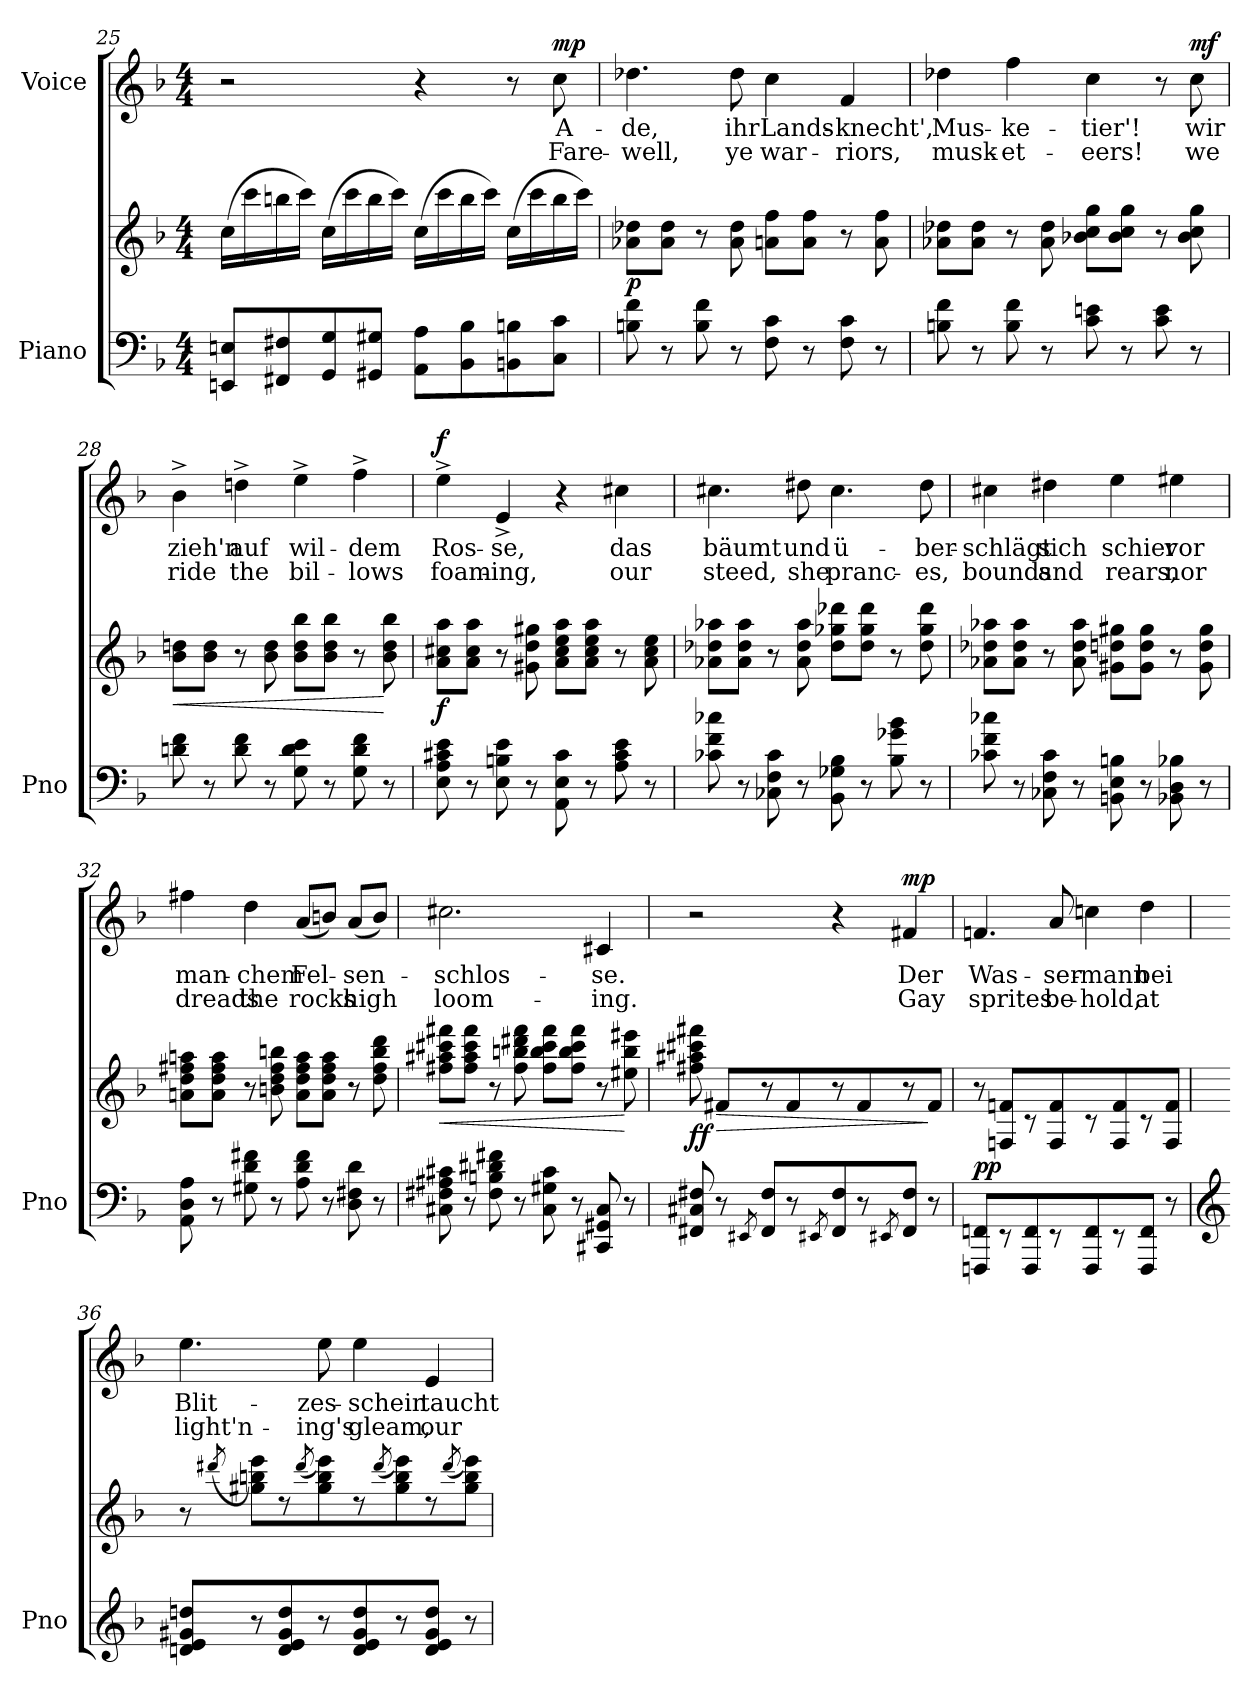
**kern	**kern	**dynam	**kern	**text	**text	**dynam
*part2	*part2	*part2	*part1	*part1	*part1	*part1
*staff3	*staff2	*staff2/3	*staff1	*staff1	*staff1	*staff1
*I"Piano	*	*	*I"Voice	*	*	*
*I'Pno	*	*	*	*	*	*
*clefF4	*clefG2	*	*clefG2	*	*	*
*k[b-]	*k[b-]	*	*k[b-]	*	*	*
*M4/4	*M4/4	*	*M4/4	*	*	*
=25	=25	=25	=25	=25	=25	=25
8EEn/ 8En/L	(16cc\LL	.	2r	.	.	.
.	16ccc\	.	.	.	.	.
8FF#X/ 8F#X/	16bbn\	.	.	.	.	.
.	16ccc\JJ)	.	.	.	.	.
8GG/ 8G/	(16cc\LL	.	.	.	.	.
.	16ccc\	.	.	.	.	.
8GG#X/ 8G#X/J	16bb\	.	.	.	.	.
.	16ccc\JJ)	.	.	.	.	.
8AA\ 8A\L	(16cc\LL	.	4r	.	.	.
.	16ccc\	.	.	.	.	.
8BB-\ 8B-\	16bb\	.	.	.	.	.
.	16ccc\JJ)	.	.	.	.	.
8BBn\ 8Bn\	(16cc\LL	.	8r	.	.	.
.	16ccc\	.	.	.	.	.
!	!	!	!	!LO:LY:b	!LO:LY:b	!LO:DY:a
8C\ 8c\J	16bb\	.	8cc\	-A-	-Fare-	mp
.	16ccc\JJ)	.	.	.	.	.
=26	=26	=26	=26	=26	=26	=26
!	!	!LO:DY:b	!	!LO:LY:b	!LO:LY:b	!
8Bn\ 8f\	8a-X\ 8dd-X\L	p	4.dd-X\	-de,	-well,	.
8r	8a-\ 8dd-\J	.	.	.	.	.
8B\ 8f\	8r	.	.	.	.	.
!	!	!	!	!LO:LY:b	!LO:LY:b	!
8r	8a-\ 8dd-\	.	8dd-\	ihr	ye	.
!	!	!	!	!LO:LY:b	!LO:LY:b	!
8F\ 8c\	8an\ 8ff\L	.	4cc\	Lands-	war-	.
8r	8a\ 8ff\J	.	.	.	.	.
!	!	!	!	!LO:LY:b	!LO:LY:b	!
8F\ 8c\	8r	.	4f/	-knecht',	-riors,	.
8r	8a\ 8ff\	.	.	.	.	.
!!LO:LB:g=z
=27	=27	=27	=27	=27	=27	=27
!	!	!	!	!LO:LY:b	!LO:LY:b	!
8Bn\ 8f\	8a-X\ 8dd-X\L	.	4dd-X\	Mus-	musk-	.
8r	8a-\ 8dd-\J	.	.	.	.	.
!	!	!	!	!LO:LY:b	!LO:LY:b	!
8B\ 8f\	8r	.	4ff\	-ke-	-et-	.
8r	8a-\ 8dd-\	.	.	.	.	.
!	!	!	!	!LO:LY:b	!LO:LY:b	!
8c\ 8en\	8b-X\ 8cc\ 8gg\L	.	4cc\	-tier'!	-eers!	.
8r	8b-\ 8cc\ 8gg\J	.	.	.	.	.
8c\ 8e\	8r	.	8r	.	.	.
!	!	!	!	!LO:LY:b	!LO:LY:b	!LO:DY:a
8r	8b-\ 8cc\ 8gg\	.	8cc\	wir	we	mf
=28	=28	=28	=28	=28	=28	=28
!	!	!LO:HP:b	!	!LO:LY:b	!LO:LY:b	!
8dn\ 8f\	8b-\ 8ddn\L	<	4b-^\	zieh'n	ride	.
8r	8b-\ 8dd\J	.	.	.	.	.
!	!	!	!	!LO:LY:b	!LO:LY:b	!
8d\ 8f\	8r	.	4ddn^\	auf	the	.
8r	8b-\ 8dd\	.	.	.	.	.
!	!	!	!	!LO:LY:b	!LO:LY:b	!
8G\ 8d\ 8e\	8b-\ 8dd\ 8bb-\L	.	4ee^\	wil-	bil-	.
8r	8b-\ 8dd\ 8bb-\J	.	.	.	.	.
!	!	!	!	!LO:LY:b	!LO:LY:b	!
8G\ 8d\ 8f\	8r	.	4ff^\	-dem	-lows	.
8r	8b-\ 8dd\ 8bb-\	[	.	.	.	.
=29	=29	=29	=29	=29	=29	=29
!	!	!LO:DY:b	!	!LO:LY:b	!LO:LY:b	!LO:DY:a
8E\ 8A\ 8c#X\ 8e\	8a\ 8cc#X\ 8aa\L	f	4ee^\	Ros-	foam-	f
8r	8a\ 8cc#\ 8aa\J	.	.	.	.	.
!	!	!	!	!LO:LY:b	!LO:LY:b	!
8E\ 8Bn\ 8e\	8r	.	4e^/	-se,	-ing,	.
8r	8g#X\ 8dd\ 8gg#X\	.	.	.	.	.
8AA\ 8E\ 8c#\	8a\ 8cc#\ 8ee\ 8aa\L	.	4r	.	.	.
8r	8a\ 8cc#\ 8ee\ 8aa\J	.	.	.	.	.
!	!	!	!	!LO:LY:b	!LO:LY:b	!
8A\ 8c#\ 8e\	8r	.	4cc#X\	das	our	.
8r	8a\ 8cc#\ 8ee\	.	.	.	.	.
!!LO:LB:g=z
=30	=30	=30	=30	=30	=30	=30
!	!	!	!	!LO:LY:b	!LO:LY:b	!
8c-X\ 8f\ 8cc-X\	8a-X\ 8dd-X\ 8aa-X\L	.	4.cc#X\	bäumt	steed,	.
8r	8a-\ 8dd-\ 8aa-\J	.	.	.	.	.
8C-X\ 8F\ 8c-\	8r	.	.	.	.	.
!	!	!	!	!LO:LY:b	!LO:LY:b	!
8r	8a-\ 8dd-\ 8aa-\	.	8dd#X\	und	she	.
!	!	!	!	!LO:LY:b	!LO:LY:b	!
8BB-\ 8G-X\ 8B-\	8dd-\ 8gg-X\ 8ddd-X\L	.	4.cc#\	ü-	pranc-	.
8r	8dd-\ 8gg-\ 8ddd-\J	.	.	.	.	.
8B-\ 8g-X\ 8b-\	8r	.	.	.	.	.
!	!	!	!	!LO:LY:b	!LO:LY:b	!
8r	8dd-\ 8gg-\ 8ddd-\	.	8dd#\	-ber-	-es,	.
=31	=31	=31	=31	=31	=31	=31
!	!	!	!	!LO:LY:b	!LO:LY:b	!
8c-X\ 8f\ 8cc-X\	8a-X\ 8dd-X\ 8aa-X\L	.	4cc#X\	-schlägt	bounds	.
8r	8a-\ 8dd-\ 8aa-\J	.	.	.	.	.
!	!	!	!	!LO:LY:b	!LO:LY:b	!
8C-X\ 8F\ 8c-\	8r	.	4dd#X\	sich	and	.
8r	8a-\ 8dd-\ 8aa-\	.	.	.	.	.
!	!	!	!	!LO:LY:b	!LO:LY:b	!
8BBn\ 8E\ 8Bn\	8g#X\ 8ddn\ 8gg#X\L	.	4ee\	schier	rears,	.
8r	8g#\ 8dd\ 8gg#\J	.	.	.	.	.
!	!	!	!	!LO:LY:b	!LO:LY:b	!
8BB-X\ 8D\ 8B-X\	8r	.	4ee#X\	vor	nor	.
8r	8g#\ 8dd\ 8gg#\	.	.	.	.	.
=32	=32	=32	=32	=32	=32	=32
!	!	!	!	!LO:LY:b	!LO:LY:b	!
8AA\ 8D\ 8A\	8an\ 8dd\ 8ff#X\ 8aan\L	.	4ff#X\	man-	dreads	.
8r	8a\ 8dd\ 8ff#\ 8aa\J	.	.	.	.	.
!	!	!	!	!LO:LY:b	!LO:LY:b	!
8G#X\ 8d\ 8f#X\	8r	.	4dd\	-chem	the	.
8r	8bn\ 8dd\ 8ff#\ 8bbn\	.	.	.	.	.
!	!	!	!	!LO:LY:b	!LO:LY:b	!
8A\ 8d\ 8f#\	8a\ 8dd\ 8ff#\ 8aa\L	.	(8a/L	Fel-	rocks	.
8r	8a\ 8dd\ 8ff#\ 8aa\J	.	8bn/J)	.	.	.
!	!	!	!	!LO:LY:b	!LO:LY:b	!
8D\ 8F#X\ 8d\	8r	.	(8a/L	-sen-	high	.
8r	8dd\ 8ff#\ 8bb\ 8ddd\	.	8b/J)	.	.	.
!!LO:PB:g=z
=33	=33	=33	=33	=33	=33	=33
!	!	!LO:HP:b	!	!LO:LY:b	!LO:LY:b	!
8C#X\ 8F#X\ 8A#X\ 8c#X\	8ff#X\ 8aa#X\ 8ccc#X\ 8fff#X\L	<	2.cc#X\	-schlos-	loom-	.
8r	8ff#\ 8aa#\ 8ccc#\ 8fff#\J	.	.	.	.	.
8F#\ 8Bn\ 8d#X\ 8f#X\	8r	.	.	.	.	.
8r	8ff#\ 8bbn\ 8ddd#X\ 8fff#\	.	.	.	.	.
8C#\ 8G#X\ 8c#\	8ff#\ 8bb\ 8ccc#\ 8fff#\L	.	.	.	.	.
8r	8ff#\ 8bb\ 8ccc#\ 8fff#\J	.	.	.	.	.
!	!	!	!	!LO:LY:b	!LO:LY:b	!
8CC#X/ 8GG#X/ 8C#/	8r	.	4c#X/	-se.	-ing.	.
8r	8ee#X\ 8bb\ 8eee#X\	[	.	.	.	.
=34	=34	=34	=34	=34	=34	=34
!	!	!LO:HP:b	!	!	!	!
!	!	!LO:DY:n=1:b	!	!	!	!
8FF#X/ 8C#X/ 8F#X/	8ff#X\ 8aa#X\ 8ccc#X\ 8fff#X\	> ff	2r	.	.	.
8r	8f#X/L	.	.	.	.	.
8qEE#X/	.	.	.	.	.	.
8FF#/ 8F#/L	8r	.	.	.	.	.
8r	8f#/	.	.	.	.	.
8qEE#X/	.	.	.	.	.	.
8FF#/ 8F#/	8r	.	4r	.	.	.
8r	8f#/	.	.	.	.	.
8qEE#X/	.	.	.	.	.	.
!	!	!	!	!LO:LY:b	!LO:LY:b	!LO:DY:a
8FF#/ 8F#/J	8r	.	4f#X/	Der	Gay	mp
8r	8f#/J	]	.	.	.	.
=35	=35	=35	=35	=35	=35	=35
!	!	!LO:DY:b	!	!LO:LY:b	!LO:LY:b	!
8FFFn/ 8FFn/L	8r	pp	4.fn/	Was-	sprites	.
8r	8Fn/ 8fn/L	.	.	.	.	.
8FFF/ 8FF/	8r	.	.	.	.	.
!	!	!	!	!LO:LY:b	!LO:LY:b	!
8r	8F/ 8f/	.	8a/	-ser-	be-	.
!	!	!	!	!LO:LY:b	!LO:LY:b	!
8FFF/ 8FF/	8r	.	4ccn\	-mann	-hold,	.
8r	8F/ 8f/	.	.	.	.	.
!	!	!	!	!LO:LY:b	!LO:LY:b	!
8FFF/ 8FF/J	8r	.	4dd\	bei	at	.
8r	8F/ 8f/J	.	.	.	.	.
!!LO:LB:g=z
=36	=36	=36	=36	=36	=36	=36
*clefG2	*	*	*	*	*	*
!	!	!	!	!LO:LY:b	!LO:LY:b	!
8dn/ 8e/ 8g#X/ 8ddn/L	8r	.	4.ee\	Blit-	light'n-	.
.	(>8qddd#X/	.	.	.	.	.
8r	8gg#X\ 8bbn\ 8eee\L)	.	.	.	.	.
8d/ 8e/ 8g#/ 8dd/	8rdd	.	.	.	.	.
.	(>8qddd#/	.	.	.	.	.
!	!	!	!	!LO:LY:b	!LO:LY:b	!
8r	8gg#\ 8bb\ 8eee\)	.	8ee\	-zes-	-ing's	.
!	!	!	!	!LO:LY:b	!LO:LY:b	!
8d/ 8e/ 8g#/ 8dd/	8rdd	.	4ee\	-schein	gleam,	.
.	(>8qddd#/	.	.	.	.	.
8r	8gg#\ 8bb\ 8eee\)	.	.	.	.	.
!	!	!	!	!LO:LY:b	!LO:LY:b	!
8d/ 8e/ 8g#/ 8dd/J	8rdd	.	4e/	taucht	our	.
.	(>8qddd#/	.	.	.	.	.
8r	8gg#\ 8bb\ 8eee\J)	.	.	.	.	.
=	=	=	=	=	=	=
*-	*-	*-	*-	*-	*-	*-
